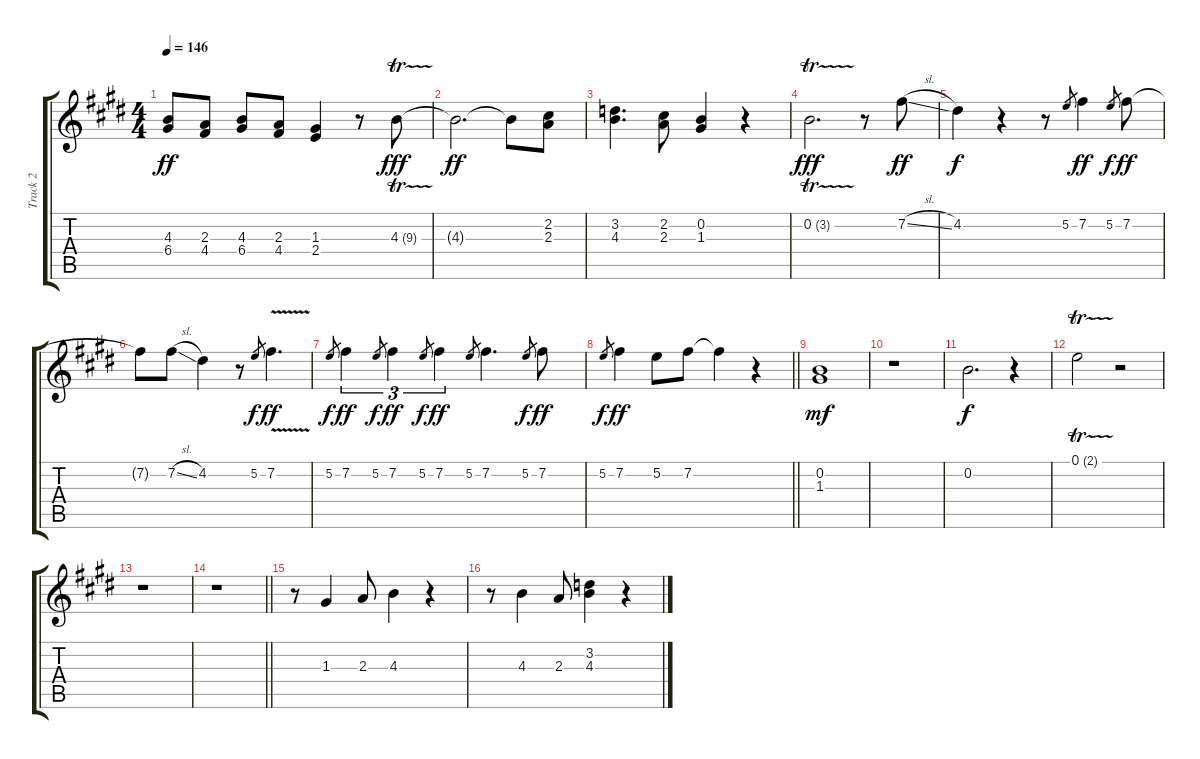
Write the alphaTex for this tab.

\track ("Track 2" "Track 2") {instrument harmonica}
\staff {score tabs}
\tuning (E5 B4 G4 D4 A3 E3) {hide}
\ts (4 4)
\tempo 146
\clef g2
\ks e
(4.3 6.4).8{dy ff} (2.3 4.4).8 (4.3 6.4).8 (2.3 4.4).8 (1.3 2.4).4 r.8 4.3{tr (9 32)}.8{dy fff} |
4.3{t}.2{d dy ff} 4.3{t}.8 (2.2 2.3).8 |
(3.2 4.3).4{d} (2.2 2.3).8 (0.2 1.3).4 r.4 |
0.2{tr (3 32)}.2{d dy fff} r.8 7.2{sl}.8{dy ff} |
4.2.4{dy f} r.4 r.8 5.2.8{gr} 7.2.4{dy ff} 5.2.8{gr dy f} 7.2.8{dy ff} |
7.2{t}.8 7.2{sl}.8 4.2.4 r.8 5.2.8{gr dy f} 7.2{v}.4{d dy ff} |
5.2.8{gr dy f} 7.2.4{tu (3 2) dy ff} 5.2.8{gr dy f} 7.2.4{tu (3 2) dy ff} 5.2.8{gr dy f} 7.2.4{tu (3 2) dy ff} 5.2.8{gr} 7.2.4{d} 5.2.8{gr dy f} 7.2.8{dy ff} |
\barLineRight lightlight
5.2.8{gr dy f} 7.2.4{dy ff} 5.2.8 7.2.8 7.2{t}.4 r.4 |
(0.2 1.3).1{dy mf} |
r.1 |
0.2.2{d dy f} r.4 |
0.1{tr (2 32)}.2 r.2 |
r.1 |
\barLineRight lightlight
r.1 |
r.8 1.3.4 2.3.8 4.3.4 r.4 |
r.8 4.3.4 2.3.8 (3.2 4.3).4 r.4
